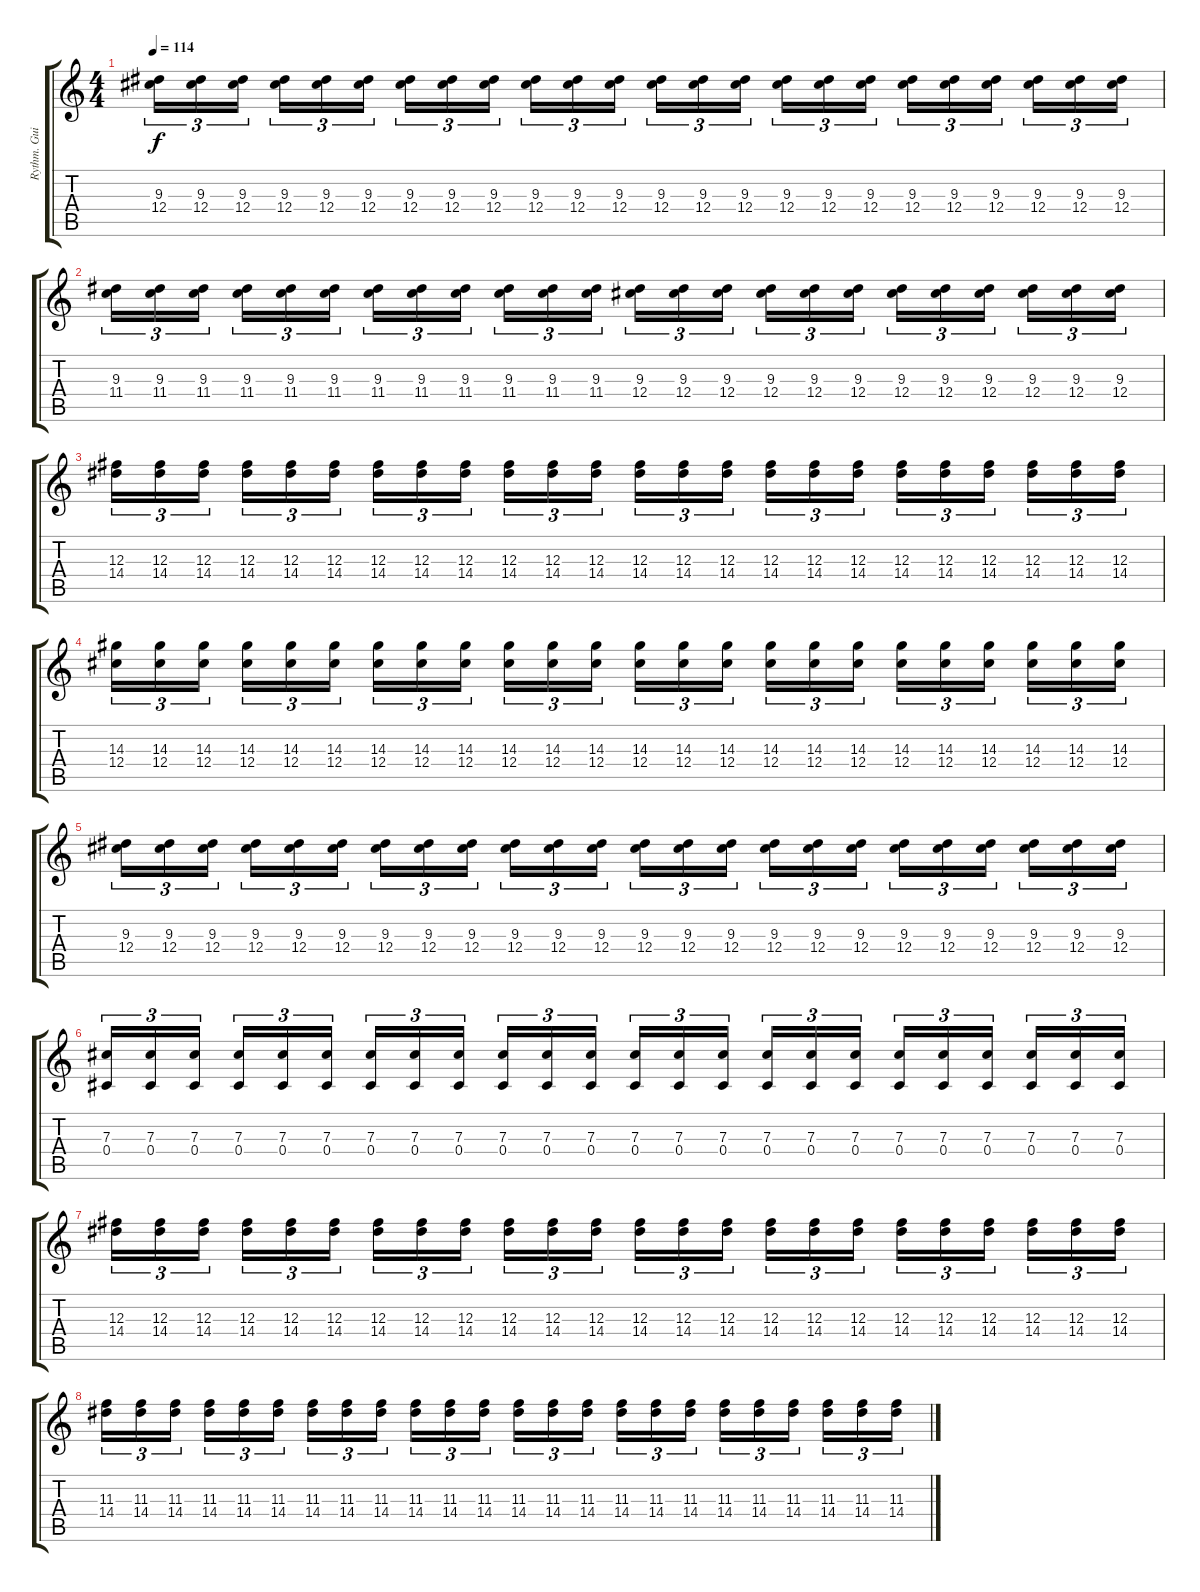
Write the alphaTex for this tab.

\track ("Rythm. Guitar" "Rythm. Gui") {instrument distortionguitar}
\staff {score tabs}
\tuning (Eb4 Bb3 Gb3 Db3 Ab2 Eb2) {hide}
\ts (4 4)
\tempo 114
\clef g2
\ks c
(9.3 12.4).16{tu (3 2) dy f} (9.3 12.4).16{tu (3 2)} (9.3 12.4).16{tu (3 2)} (9.3 12.4).16{tu (3 2)} (9.3 12.4).16{tu (3 2)} (9.3 12.4).16{tu (3 2)} (9.3 12.4).16{tu (3 2)} (9.3 12.4).16{tu (3 2)} (9.3 12.4).16{tu (3 2)} (9.3 12.4).16{tu (3 2)} (9.3 12.4).16{tu (3 2)} (9.3 12.4).16{tu (3 2)} (9.3 12.4).16{tu (3 2)} (9.3 12.4).16{tu (3 2)} (9.3 12.4).16{tu (3 2)} (9.3 12.4).16{tu (3 2)} (9.3 12.4).16{tu (3 2)} (9.3 12.4).16{tu (3 2)} (9.3 12.4).16{tu (3 2)} (9.3 12.4).16{tu (3 2)} (9.3 12.4).16{tu (3 2)} (9.3 12.4).16{tu (3 2)} (9.3 12.4).16{tu (3 2)} (9.3 12.4).16{tu (3 2)} |
(9.3 11.4).16{tu (3 2)} (9.3 11.4).16{tu (3 2)} (9.3 11.4).16{tu (3 2)} (9.3 11.4).16{tu (3 2)} (9.3 11.4).16{tu (3 2)} (9.3 11.4).16{tu (3 2)} (9.3 11.4).16{tu (3 2)} (9.3 11.4).16{tu (3 2)} (9.3 11.4).16{tu (3 2)} (9.3 11.4).16{tu (3 2)} (9.3 11.4).16{tu (3 2)} (9.3 11.4).16{tu (3 2)} (9.3 12.4).16{tu (3 2)} (9.3 12.4).16{tu (3 2)} (9.3 12.4).16{tu (3 2)} (9.3 12.4).16{tu (3 2)} (9.3 12.4).16{tu (3 2)} (9.3 12.4).16{tu (3 2)} (9.3 12.4).16{tu (3 2)} (9.3 12.4).16{tu (3 2)} (9.3 12.4).16{tu (3 2)} (9.3 12.4).16{tu (3 2)} (9.3 12.4).16{tu (3 2)} (9.3 12.4).16{tu (3 2)} |
(12.3 14.4).16{tu (3 2)} (12.3 14.4).16{tu (3 2)} (12.3 14.4).16{tu (3 2)} (12.3 14.4).16{tu (3 2)} (12.3 14.4).16{tu (3 2)} (12.3 14.4).16{tu (3 2)} (12.3 14.4).16{tu (3 2)} (12.3 14.4).16{tu (3 2)} (12.3 14.4).16{tu (3 2)} (12.3 14.4).16{tu (3 2)} (12.3 14.4).16{tu (3 2)} (12.3 14.4).16{tu (3 2)} (12.3 14.4).16{tu (3 2)} (12.3 14.4).16{tu (3 2)} (12.3 14.4).16{tu (3 2)} (12.3 14.4).16{tu (3 2)} (12.3 14.4).16{tu (3 2)} (12.3 14.4).16{tu (3 2)} (12.3 14.4).16{tu (3 2)} (12.3 14.4).16{tu (3 2)} (12.3 14.4).16{tu (3 2)} (12.3 14.4).16{tu (3 2)} (12.3 14.4).16{tu (3 2)} (12.3 14.4).16{tu (3 2)} |
(14.3 12.4).16{tu (3 2)} (14.3 12.4).16{tu (3 2)} (14.3 12.4).16{tu (3 2)} (14.3 12.4).16{tu (3 2)} (14.3 12.4).16{tu (3 2)} (14.3 12.4).16{tu (3 2)} (14.3 12.4).16{tu (3 2)} (14.3 12.4).16{tu (3 2)} (14.3 12.4).16{tu (3 2)} (14.3 12.4).16{tu (3 2)} (14.3 12.4).16{tu (3 2)} (14.3 12.4).16{tu (3 2)} (14.3 12.4).16{tu (3 2)} (14.3 12.4).16{tu (3 2)} (14.3 12.4).16{tu (3 2)} (14.3 12.4).16{tu (3 2)} (14.3 12.4).16{tu (3 2)} (14.3 12.4).16{tu (3 2)} (14.3 12.4).16{tu (3 2)} (14.3 12.4).16{tu (3 2)} (14.3 12.4).16{tu (3 2)} (14.3 12.4).16{tu (3 2)} (14.3 12.4).16{tu (3 2)} (14.3 12.4).16{tu (3 2)} |
(9.3 12.4).16{tu (3 2)} (9.3 12.4).16{tu (3 2)} (9.3 12.4).16{tu (3 2)} (9.3 12.4).16{tu (3 2)} (9.3 12.4).16{tu (3 2)} (9.3 12.4).16{tu (3 2)} (9.3 12.4).16{tu (3 2)} (9.3 12.4).16{tu (3 2)} (9.3 12.4).16{tu (3 2)} (9.3 12.4).16{tu (3 2)} (9.3 12.4).16{tu (3 2)} (9.3 12.4).16{tu (3 2)} (9.3 12.4).16{tu (3 2)} (9.3 12.4).16{tu (3 2)} (9.3 12.4).16{tu (3 2)} (9.3 12.4).16{tu (3 2)} (9.3 12.4).16{tu (3 2)} (9.3 12.4).16{tu (3 2)} (9.3 12.4).16{tu (3 2)} (9.3 12.4).16{tu (3 2)} (9.3 12.4).16{tu (3 2)} (9.3 12.4).16{tu (3 2)} (9.3 12.4).16{tu (3 2)} (9.3 12.4).16{tu (3 2)} |
(7.3 0.4).16{tu (3 2)} (7.3 0.4).16{tu (3 2)} (7.3 0.4).16{tu (3 2)} (7.3 0.4).16{tu (3 2)} (7.3 0.4).16{tu (3 2)} (7.3 0.4).16{tu (3 2)} (7.3 0.4).16{tu (3 2)} (7.3 0.4).16{tu (3 2)} (7.3 0.4).16{tu (3 2)} (7.3 0.4).16{tu (3 2)} (7.3 0.4).16{tu (3 2)} (7.3 0.4).16{tu (3 2)} (7.3 0.4).16{tu (3 2)} (7.3 0.4).16{tu (3 2)} (7.3 0.4).16{tu (3 2)} (7.3 0.4).16{tu (3 2)} (7.3 0.4).16{tu (3 2)} (7.3 0.4).16{tu (3 2)} (7.3 0.4).16{tu (3 2)} (7.3 0.4).16{tu (3 2)} (7.3 0.4).16{tu (3 2)} (7.3 0.4).16{tu (3 2)} (7.3 0.4).16{tu (3 2)} (7.3 0.4).16{tu (3 2)} |
(12.3 14.4).16{tu (3 2)} (12.3 14.4).16{tu (3 2)} (12.3 14.4).16{tu (3 2)} (12.3 14.4).16{tu (3 2)} (12.3 14.4).16{tu (3 2)} (12.3 14.4).16{tu (3 2)} (12.3 14.4).16{tu (3 2)} (12.3 14.4).16{tu (3 2)} (12.3 14.4).16{tu (3 2)} (12.3 14.4).16{tu (3 2)} (12.3 14.4).16{tu (3 2)} (12.3 14.4).16{tu (3 2)} (12.3 14.4).16{tu (3 2)} (12.3 14.4).16{tu (3 2)} (12.3 14.4).16{tu (3 2)} (12.3 14.4).16{tu (3 2)} (12.3 14.4).16{tu (3 2)} (12.3 14.4).16{tu (3 2)} (12.3 14.4).16{tu (3 2)} (12.3 14.4).16{tu (3 2)} (12.3 14.4).16{tu (3 2)} (12.3 14.4).16{tu (3 2)} (12.3 14.4).16{tu (3 2)} (12.3 14.4).16{tu (3 2)} |
(11.3 14.4).16{tu (3 2)} (11.3 14.4).16{tu (3 2)} (11.3 14.4).16{tu (3 2)} (11.3 14.4).16{tu (3 2)} (11.3 14.4).16{tu (3 2)} (11.3 14.4).16{tu (3 2)} (11.3 14.4).16{tu (3 2)} (11.3 14.4).16{tu (3 2)} (11.3 14.4).16{tu (3 2)} (11.3 14.4).16{tu (3 2)} (11.3 14.4).16{tu (3 2)} (11.3 14.4).16{tu (3 2)} (11.3 14.4).16{tu (3 2)} (11.3 14.4).16{tu (3 2)} (11.3 14.4).16{tu (3 2)} (11.3 14.4).16{tu (3 2)} (11.3 14.4).16{tu (3 2)} (11.3 14.4).16{tu (3 2)} (11.3 14.4).16{tu (3 2)} (11.3 14.4).16{tu (3 2)} (11.3 14.4).16{tu (3 2)} (11.3 14.4).16{tu (3 2)} (11.3 14.4).16{tu (3 2)} (11.3 14.4).16{tu (3 2)}
